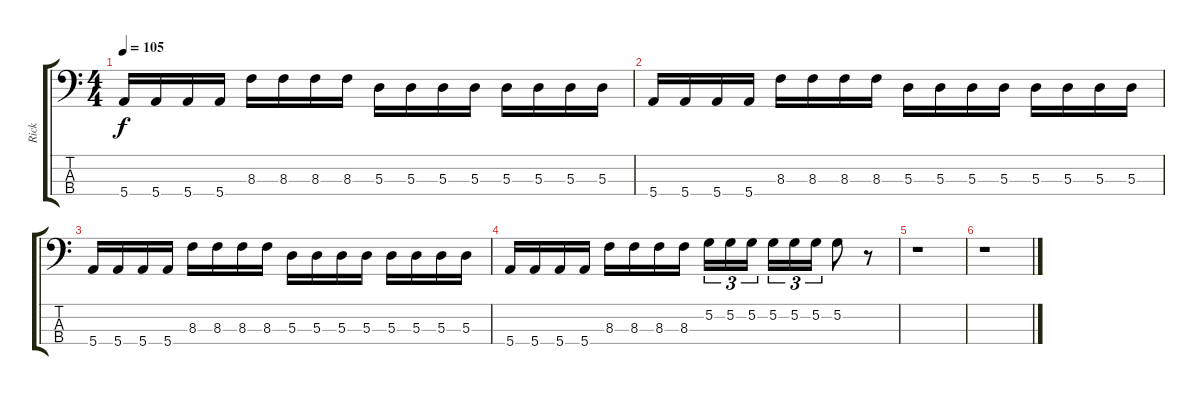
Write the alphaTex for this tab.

\track ("Rick" "Rick") {instrument electricbasspick}
\staff {score tabs}
\tuning (G2 D2 A1 E1) {hide}
\ts (4 4)
\tempo 105
\clef f4
\ks c
5.4.16{dy f} 5.4.16 5.4.16 5.4.16 8.3.16 8.3.16 8.3.16 8.3.16 5.3.16 5.3.16 5.3.16 5.3.16 5.3.16 5.3.16 5.3.16 5.3.16 |
5.4.16 5.4.16 5.4.16 5.4.16 8.3.16 8.3.16 8.3.16 8.3.16 5.3.16 5.3.16 5.3.16 5.3.16 5.3.16 5.3.16 5.3.16 5.3.16 |
5.4.16 5.4.16 5.4.16 5.4.16 8.3.16 8.3.16 8.3.16 8.3.16 5.3.16 5.3.16 5.3.16 5.3.16 5.3.16 5.3.16 5.3.16 5.3.16 |
5.4.16 5.4.16 5.4.16 5.4.16 8.3.16 8.3.16 8.3.16 8.3.16 5.2.16{tu (3 2)} 5.2.16{tu (3 2)} 5.2.16{tu (3 2)} 5.2.16{tu (3 2)} 5.2.16{tu (3 2)} 5.2.16{tu (3 2)} 5.2.8 r.8 |
r.1 |
r.1
